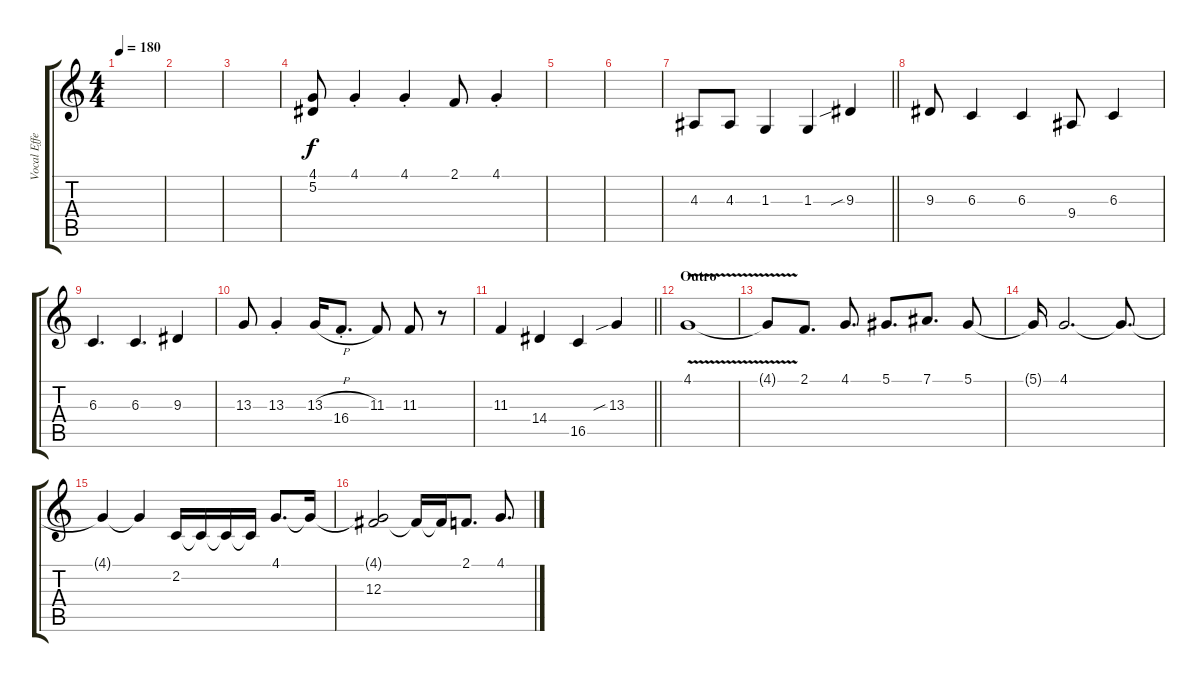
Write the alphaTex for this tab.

\track ("Vocal Effects [Draiman]" "Vocal Effe") {instrument pad8sweep}
\staff {score tabs}
\tuning (Eb4 Bb3 Gb3 Db3 Ab2 Db2) {hide}
\ts (4 4)
\tempo 180
\clef g2
\ks c
|
|
|
(4.1 5.2).8 4.1{st}.4 4.1{st}.4 2.1.8 4.1{st}.4 |
|
|
\barLineRight lightlight
4.3.8 4.3.8 1.3.4 1.3.4 9.3{sib}.4 |
9.3.8 6.3.4 6.3.4 9.4.8 6.3.4 |
6.3.4{d} 6.3.4{d} 9.3.4 |
13.3.8 13.3{st}.4 13.3{h}.16 16.4{st}.8{d} 11.3.8 11.3.8 r.8 |
\barLineRight lightlight
11.3.4 14.4.4 16.5.4 13.3{sib}.4 |
\section ("" "Outro")
4.1{v}.1 |
4.1{t}.8 2.1.8{d} 4.1.8{d} 5.1.8{d} 7.1.8{d} 5.1.8 |
5.1{t}.16 4.1.2{d} 4.1{t}.8{d} |
4.1{t}.4 4.1{t}.4 2.2.16 2.2{t}.16 2.2{t}.16 2.2{t}.16 4.1.8{d} 4.1{t}.16 |
(4.1{t} 12.3).2 12.3{t}.16 12.3{t}.16 2.1.8{d} 4.1.8{d}
